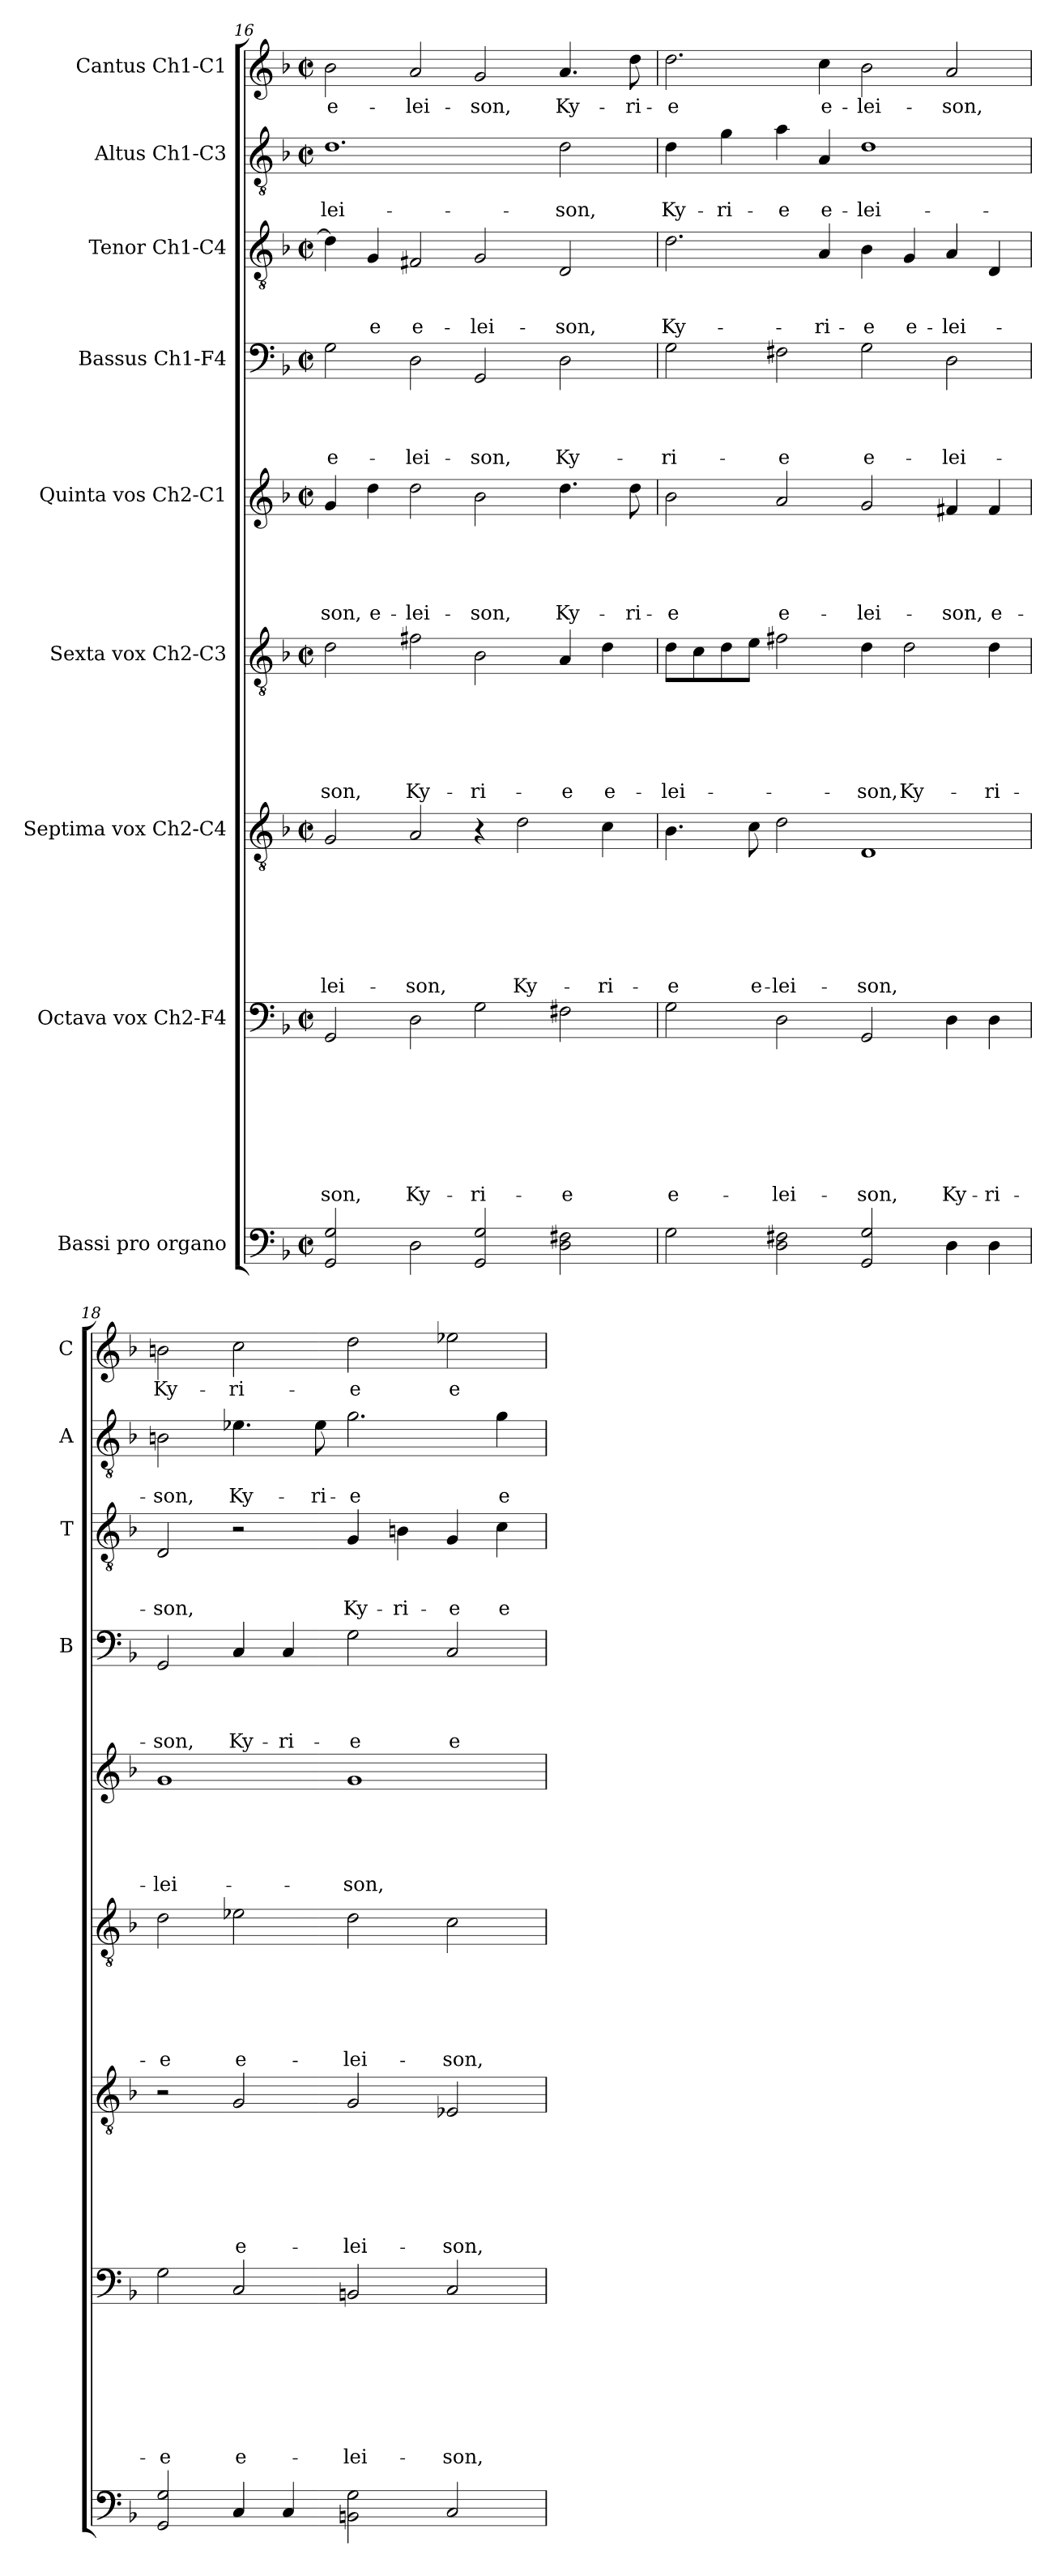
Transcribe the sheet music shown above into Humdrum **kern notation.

**kern	**kern	**text	**text	**text	**text	**text	**text	**text	**text	**kern	**text	**text	**text	**text	**text	**text	**text	**kern	**text	**text	**text	**text	**text	**text	**kern	**text	**text	**text	**text	**text	**kern	**text	**text	**text	**text	**kern	**text	**text	**text	**kern	**text	**text	**kern	**text
*part9	*part8	*part8	*part8	*part8	*part8	*part8	*part8	*part8	*part8	*part7	*part7	*part7	*part7	*part7	*part7	*part7	*part7	*part6	*part6	*part6	*part6	*part6	*part6	*part6	*part5	*part5	*part5	*part5	*part5	*part5	*part4	*part4	*part4	*part4	*part4	*part3	*part3	*part3	*part3	*part2	*part2	*part2	*part1	*part1
*staff9	*staff8	*staff8	*staff8	*staff8	*staff8	*staff8	*staff8	*staff8	*staff8	*staff7	*staff7	*staff7	*staff7	*staff7	*staff7	*staff7	*staff7	*staff6	*staff6	*staff6	*staff6	*staff6	*staff6	*staff6	*staff5	*staff5	*staff5	*staff5	*staff5	*staff5	*staff4	*staff4	*staff4	*staff4	*staff4	*staff3	*staff3	*staff3	*staff3	*staff2	*staff2	*staff2	*staff1	*staff1
*I"Bassi pro  organo	*I"Octava vox Ch2-F4	*	*	*	*	*	*	*	*	*I"Septima vox Ch2-C4	*	*	*	*	*	*	*	*I"Sexta vox Ch2-C3	*	*	*	*	*	*	*I"Quinta vos Ch2-C1	*	*	*	*	*	*I"Bassus Ch1-F4	*	*	*	*	*I"Tenor Ch1-C4	*	*	*	*I"Altus Ch1-C3	*	*	*I"Cantus Ch1-C1	*
*	*	*	*	*	*	*	*	*	*	*	*	*	*	*	*	*	*	*	*	*	*	*	*	*	*	*	*	*	*	*	*I'B	*	*	*	*	*I'T	*	*	*	*I'A	*	*	*I'C	*
*clefF4	*clefF4	*	*	*	*	*	*	*	*	*clefGv2	*	*	*	*	*	*	*	*clefGv2	*	*	*	*	*	*	*clefG2	*	*	*	*	*	*clefF4	*	*	*	*	*clefGv2	*	*	*	*clefGv2	*	*	*clefG2	*
*k[b-]	*k[b-]	*	*	*	*	*	*	*	*	*k[b-]	*	*	*	*	*	*	*	*k[b-]	*	*	*	*	*	*	*k[b-]	*	*	*	*	*	*k[b-]	*	*	*	*	*k[b-]	*	*	*	*k[b-]	*	*	*k[b-]	*
*F:	*F:	*	*	*	*	*	*	*	*	*F:	*	*	*	*	*	*	*	*F:	*	*	*	*	*	*	*F:	*	*	*	*	*	*F:	*	*	*	*	*F:	*	*	*	*F:	*	*	*F:	*
*M2/2	*M2/2	*	*	*	*	*	*	*	*	*M2/2	*	*	*	*	*	*	*	*M2/2	*	*	*	*	*	*	*M2/2	*	*	*	*	*	*M2/2	*	*	*	*	*M2/2	*	*	*	*M2/2	*	*	*M2/2	*
*met(c|)	*met(c|)	*	*	*	*	*	*	*	*	*met(c|)	*	*	*	*	*	*	*	*met(c|)	*	*	*	*	*	*	*met(c|)	*	*	*	*	*	*met(c|)	*	*	*	*	*met(c|)	*	*	*	*met(c|)	*	*	*met(c|)	*
=16	=16	=16	=16	=16	=16	=16	=16	=16	=16	=16	=16	=16	=16	=16	=16	=16	=16	=16	=16	=16	=16	=16	=16	=16	=16	=16	=16	=16	=16	=16	=16	=16	=16	=16	=16	=16	=16	=16	=16	=16	=16	=16	=16	=16
!	!	!	!	!	!	!	!	!	!LO:LY:b	!	!	!	!	!	!	!	!LO:LY:b	!	!	!	!	!	!	!LO:LY:b	!	!	!	!	!	!LO:LY:b	!	!	!	!	!LO:LY:b	!	!	!	!	!	!	!LO:LY:b	!	!LO:LY:b
2GG/ 2G/	2GG/	.	.	.	.	.	.	.	-son,	2G/	.	.	.	.	.	.	-lei-	2d\	.	.	.	.	.	-son,	4g/	.	.	.	.	-son,	2G\	.	.	.	e-	4d\]	.	.	.	1.d	.	-lei-	2b-\	e-
!	!	!	!	!	!	!	!	!	!	!	!	!	!	!	!	!	!	!	!	!	!	!	!	!	!	!	!	!	!	!LO:LY:b	!	!	!	!	!	!	!	!	!LO:LY:b	!	!	!	!	!
.	.	.	.	.	.	.	.	.	.	.	.	.	.	.	.	.	.	.	.	.	.	.	.	.	4dd\	.	.	.	.	e-	.	.	.	.	.	4G/	.	.	-e	.	.	.	.	.
!	!	!	!	!	!	!	!	!	!LO:LY:b	!	!	!	!	!	!	!	!LO:LY:b	!	!	!	!	!	!	!LO:LY:b	!	!	!	!	!	!LO:LY:b	!	!	!	!	!LO:LY:b	!	!	!	!LO:LY:b	!	!	!	!	!LO:LY:b
2D\	2D\	.	.	.	.	.	.	.	Ky-	2A/	.	.	.	.	.	.	-son,	2f#\	.	.	.	.	.	Ky-	2dd\	.	.	.	.	-lei-	2D\	.	.	.	-lei-	2F#X/	.	.	e-	.	.	.	2a/	-lei-
!	!	!	!	!	!	!	!	!	!LO:LY:b	!	!	!	!	!	!	!	!	!	!	!	!	!	!	!LO:LY:b	!	!	!	!	!	!LO:LY:b	!	!	!	!	!LO:LY:b	!	!	!	!LO:LY:b	!	!	!	!	!LO:LY:b
2GG/ 2G/	2G\	.	.	.	.	.	.	.	-ri-	4r	.	.	.	.	.	.	.	2B-\	.	.	.	.	.	-ri-	2b-\	.	.	.	.	-son,	2GG/	.	.	.	-son,	2G/	.	.	-lei-	.	.	.	2g/	-son,
!	!	!	!	!	!	!	!	!	!	!	!	!	!	!	!	!	!LO:LY:b	!	!	!	!	!	!	!	!	!	!	!	!	!	!	!	!	!	!	!	!	!	!	!	!	!	!	!
.	.	.	.	.	.	.	.	.	.	2d\	.	.	.	.	.	.	Ky-	.	.	.	.	.	.	.	.	.	.	.	.	.	.	.	.	.	.	.	.	.	.	.	.	.	.	.
!	!	!	!	!	!	!	!	!	!LO:LY:b	!	!	!	!	!	!	!	!	!	!	!	!	!	!	!LO:LY:b	!	!	!	!	!	!LO:LY:b	!	!	!	!	!LO:LY:b	!	!	!	!LO:LY:b	!	!	!LO:LY:b	!	!LO:LY:b
2D\ 2F#X\	2F#X\	.	.	.	.	.	.	.	-e	.	.	.	.	.	.	.	.	4A/	.	.	.	.	.	-e	4.dd\	.	.	.	.	Ky-	2D\	.	.	.	Ky-	2D/	.	.	-son,	2d\	.	-son,	4.a/	Ky-
!	!	!	!	!	!	!	!	!	!	!	!	!	!	!	!	!	!LO:LY:b	!	!	!	!	!	!	!LO:LY:b	!	!	!	!	!	!	!	!	!	!	!	!	!	!	!	!	!	!	!	!
.	.	.	.	.	.	.	.	.	.	4c\	.	.	.	.	.	.	-ri-	4d\	.	.	.	.	.	e-	.	.	.	.	.	.	.	.	.	.	.	.	.	.	.	.	.	.	.	.
!	!	!	!	!	!	!	!	!	!	!	!	!	!	!	!	!	!	!	!	!	!	!	!	!	!	!	!	!	!	!LO:LY:b	!	!	!	!	!	!	!	!	!	!	!	!	!	!LO:LY:b
.	.	.	.	.	.	.	.	.	.	.	.	.	.	.	.	.	.	.	.	.	.	.	.	.	8dd\	.	.	.	.	-ri-	.	.	.	.	.	.	.	.	.	.	.	.	8dd\	-ri-
!!LO:PB:g=z
=17	=17	=17	=17	=17	=17	=17	=17	=17	=17	=17	=17	=17	=17	=17	=17	=17	=17	=17	=17	=17	=17	=17	=17	=17	=17	=17	=17	=17	=17	=17	=17	=17	=17	=17	=17	=17	=17	=17	=17	=17	=17	=17	=17	=17
!	!	!	!	!	!	!	!	!	!LO:LY:b	!	!	!	!	!	!	!	!LO:LY:b	!	!	!	!	!	!	!LO:LY:b	!	!	!	!	!	!LO:LY:b	!	!	!	!	!LO:LY:b	!	!	!	!LO:LY:b	!	!	!LO:LY:b	!	!LO:LY:b
2G\	2G\	.	.	.	.	.	.	.	e-	4.B-\	.	.	.	.	.	.	-e	8d\L	.	.	.	.	.	-lei-	2b-\	.	.	.	.	-e	2G\	.	.	.	-ri-	2.d\	.	.	Ky-	4d\	.	Ky-	2.dd\	-e
.	.	.	.	.	.	.	.	.	.	.	.	.	.	.	.	.	.	8c\	.	.	.	.	.	.	.	.	.	.	.	.	.	.	.	.	.	.	.	.	.	.	.	.	.	.
!	!	!	!	!	!	!	!	!	!	!	!	!	!	!	!	!	!	!	!	!	!	!	!	!	!	!	!	!	!	!	!	!	!	!	!	!	!	!	!	!	!	!LO:LY:b	!	!
.	.	.	.	.	.	.	.	.	.	.	.	.	.	.	.	.	.	8d\	.	.	.	.	.	.	.	.	.	.	.	.	.	.	.	.	.	.	.	.	.	4g\	.	-ri-	.	.
!	!	!	!	!	!	!	!	!	!	!	!	!	!	!	!	!	!LO:LY:b	!	!	!	!	!	!	!	!	!	!	!	!	!	!	!	!	!	!	!	!	!	!	!	!	!	!	!
.	.	.	.	.	.	.	.	.	.	8c\	.	.	.	.	.	.	e-	8e\J	.	.	.	.	.	.	.	.	.	.	.	.	.	.	.	.	.	.	.	.	.	.	.	.	.	.
!	!	!	!	!	!	!	!	!	!LO:LY:b	!	!	!	!	!	!	!	!LO:LY:b	!	!	!	!	!	!	!	!	!	!	!	!	!LO:LY:b	!	!	!	!	!LO:LY:b	!	!	!	!	!	!	!LO:LY:b	!	!
2D\ 2F#X\	2D\	.	.	.	.	.	.	.	-lei-	2d\	.	.	.	.	.	.	-lei-	2f#X\	.	.	.	.	.	.	2a/	.	.	.	.	e-	2F#X\	.	.	.	-e	.	.	.	.	4a\	.	-e	.	.
!	!	!	!	!	!	!	!	!	!	!	!	!	!	!	!	!	!	!	!	!	!	!	!	!	!	!	!	!	!	!	!	!	!	!	!	!	!	!	!LO:LY:b	!	!	!LO:LY:b	!	!LO:LY:b
.	.	.	.	.	.	.	.	.	.	.	.	.	.	.	.	.	.	.	.	.	.	.	.	.	.	.	.	.	.	.	.	.	.	.	.	4A/	.	.	-ri-	4A/	.	e-	4cc\	e-
!	!	!	!	!	!	!	!	!	!LO:LY:b	!	!	!	!	!	!	!	!LO:LY:b	!	!	!	!	!	!	!LO:LY:b	!	!	!	!	!	!LO:LY:b	!	!	!	!	!LO:LY:b	!	!	!	!LO:LY:b	!	!	!LO:LY:b	!	!LO:LY:b
2GG/ 2G/	2GG/	.	.	.	.	.	.	.	-son,	1D	.	.	.	.	.	.	-son,	4d\	.	.	.	.	.	-son,	2g/	.	.	.	.	-lei-	2G\	.	.	.	e-	4B-\	.	.	-e	1d	.	-lei-	2b-\	-lei-
!	!	!	!	!	!	!	!	!	!	!	!	!	!	!	!	!	!	!	!	!	!	!	!	!LO:LY:b	!	!	!	!	!	!	!	!	!	!	!	!	!	!	!LO:LY:b	!	!	!	!	!
.	.	.	.	.	.	.	.	.	.	.	.	.	.	.	.	.	.	2d\	.	.	.	.	.	Ky-	.	.	.	.	.	.	.	.	.	.	.	4G/	.	.	e-	.	.	.	.	.
!	!	!	!	!	!	!	!	!	!LO:LY:b	!	!	!	!	!	!	!	!	!	!	!	!	!	!	!	!	!	!	!	!	!LO:LY:b	!	!	!	!	!LO:LY:b	!	!	!	!LO:LY:b	!	!	!	!	!LO:LY:b
4D\	4D\	.	.	.	.	.	.	.	Ky-	.	.	.	.	.	.	.	.	.	.	.	.	.	.	.	4f#X/	.	.	.	.	-son,	2D\	.	.	.	-lei-	4A/	.	.	-lei-	.	.	.	2a/	-son,
!	!	!	!	!	!	!	!	!	!LO:LY:b	!	!	!	!	!	!	!	!	!	!	!	!	!	!	!LO:LY:b	!	!	!	!	!	!LO:LY:b	!	!	!	!	!	!	!	!	!	!	!	!	!	!
4D\	4D\	.	.	.	.	.	.	.	-ri-	.	.	.	.	.	.	.	.	4d\	.	.	.	.	.	-ri-	4f#/	.	.	.	.	e-	.	.	.	.	.	4D/	.	.	.	.	.	.	.	.
=18	=18	=18	=18	=18	=18	=18	=18	=18	=18	=18	=18	=18	=18	=18	=18	=18	=18	=18	=18	=18	=18	=18	=18	=18	=18	=18	=18	=18	=18	=18	=18	=18	=18	=18	=18	=18	=18	=18	=18	=18	=18	=18	=18	=18
!	!	!	!	!	!	!	!	!	!LO:LY:b	!	!	!	!	!	!	!	!	!	!	!	!	!	!	!LO:LY:b	!	!	!	!	!	!LO:LY:b	!	!	!	!	!LO:LY:b	!	!	!	!LO:LY:b	!	!	!LO:LY:b	!	!LO:LY:b
2GG/ 2G/	2G\	.	.	.	.	.	.	.	-e	2r	.	.	.	.	.	.	.	2d\	.	.	.	.	.	-e	1g	.	.	.	.	-lei-	2GG/	.	.	.	-son,	2D/	.	.	-son,	2Bn\	.	-son,	2bn\	Ky-
!	!	!	!	!	!	!	!	!	!LO:LY:b	!	!	!	!	!	!	!	!LO:LY:b	!	!	!	!	!	!	!LO:LY:b	!	!	!	!	!	!	!	!	!	!	!LO:LY:b	!	!	!	!	!	!	!LO:LY:b	!	!LO:LY:b
4C/	2C/	.	.	.	.	.	.	.	e-	2G/	.	.	.	.	.	.	e-	2e-X\	.	.	.	.	.	e-	.	.	.	.	.	.	4C/	.	.	.	Ky-	2r	.	.	.	4.e-X\	.	Ky-	2cc\	-ri-
!	!	!	!	!	!	!	!	!	!	!	!	!	!	!	!	!	!	!	!	!	!	!	!	!	!	!	!	!	!	!	!	!	!	!	!LO:LY:b	!	!	!	!	!	!	!	!	!
4C/	.	.	.	.	.	.	.	.	.	.	.	.	.	.	.	.	.	.	.	.	.	.	.	.	.	.	.	.	.	.	4C/	.	.	.	-ri-	.	.	.	.	.	.	.	.	.
!	!	!	!	!	!	!	!	!	!	!	!	!	!	!	!	!	!	!	!	!	!	!	!	!	!	!	!	!	!	!	!	!	!	!	!	!	!	!	!	!	!	!LO:LY:b	!	!
.	.	.	.	.	.	.	.	.	.	.	.	.	.	.	.	.	.	.	.	.	.	.	.	.	.	.	.	.	.	.	.	.	.	.	.	.	.	.	.	8e-\	.	-ri-	.	.
!	!	!	!	!	!	!	!	!	!LO:LY:b	!	!	!	!	!	!	!	!LO:LY:b	!	!	!	!	!	!	!LO:LY:b	!	!	!	!	!	!LO:LY:b	!	!	!	!	!LO:LY:b	!	!	!	!LO:LY:b	!	!	!LO:LY:b	!	!LO:LY:b
2BBn\ 2G\	2BBn/	.	.	.	.	.	.	.	-lei-	2G/	.	.	.	.	.	.	-lei-	2d\	.	.	.	.	.	-lei-	1g	.	.	.	.	-son,	2G\	.	.	.	-e	4G/	.	.	Ky-	2.g\	.	-e	2dd\	-e
!	!	!	!	!	!	!	!	!	!	!	!	!	!	!	!	!	!	!	!	!	!	!	!	!	!	!	!	!	!	!	!	!	!	!	!	!	!	!	!LO:LY:b	!	!	!	!	!
.	.	.	.	.	.	.	.	.	.	.	.	.	.	.	.	.	.	.	.	.	.	.	.	.	.	.	.	.	.	.	.	.	.	.	.	4Bn\	.	.	-ri-	.	.	.	.	.
!	!	!	!	!	!	!	!	!	!LO:LY:b	!	!	!	!	!	!	!	!LO:LY:b	!	!	!	!	!	!	!LO:LY:b	!	!	!	!	!	!	!	!	!	!	!LO:LY:b	!	!	!	!LO:LY:b	!	!	!	!	!LO:LY:b
2C/	2C/	.	.	.	.	.	.	.	-son,	2E-X/	.	.	.	.	.	.	-son,	2c\	.	.	.	.	.	-son,	.	.	.	.	.	.	2C/	.	.	.	e-	4G/	.	.	-e	.	.	.	2ee-X\	e-
!	!	!	!	!	!	!	!	!	!	!	!	!	!	!	!	!	!	!	!	!	!	!	!	!	!	!	!	!	!	!	!	!	!	!	!	!	!	!	!LO:LY:b	!	!	!LO:LY:b	!	!
.	.	.	.	.	.	.	.	.	.	.	.	.	.	.	.	.	.	.	.	.	.	.	.	.	.	.	.	.	.	.	.	.	.	.	.	4c\	.	.	e-	4g\	.	e-	.	.
=	=	=	=	=	=	=	=	=	=	=	=	=	=	=	=	=	=	=	=	=	=	=	=	=	=	=	=	=	=	=	=	=	=	=	=	=	=	=	=	=	=	=	=	=
*-	*-	*-	*-	*-	*-	*-	*-	*-	*-	*-	*-	*-	*-	*-	*-	*-	*-	*-	*-	*-	*-	*-	*-	*-	*-	*-	*-	*-	*-	*-	*-	*-	*-	*-	*-	*-	*-	*-	*-	*-	*-	*-	*-	*-
